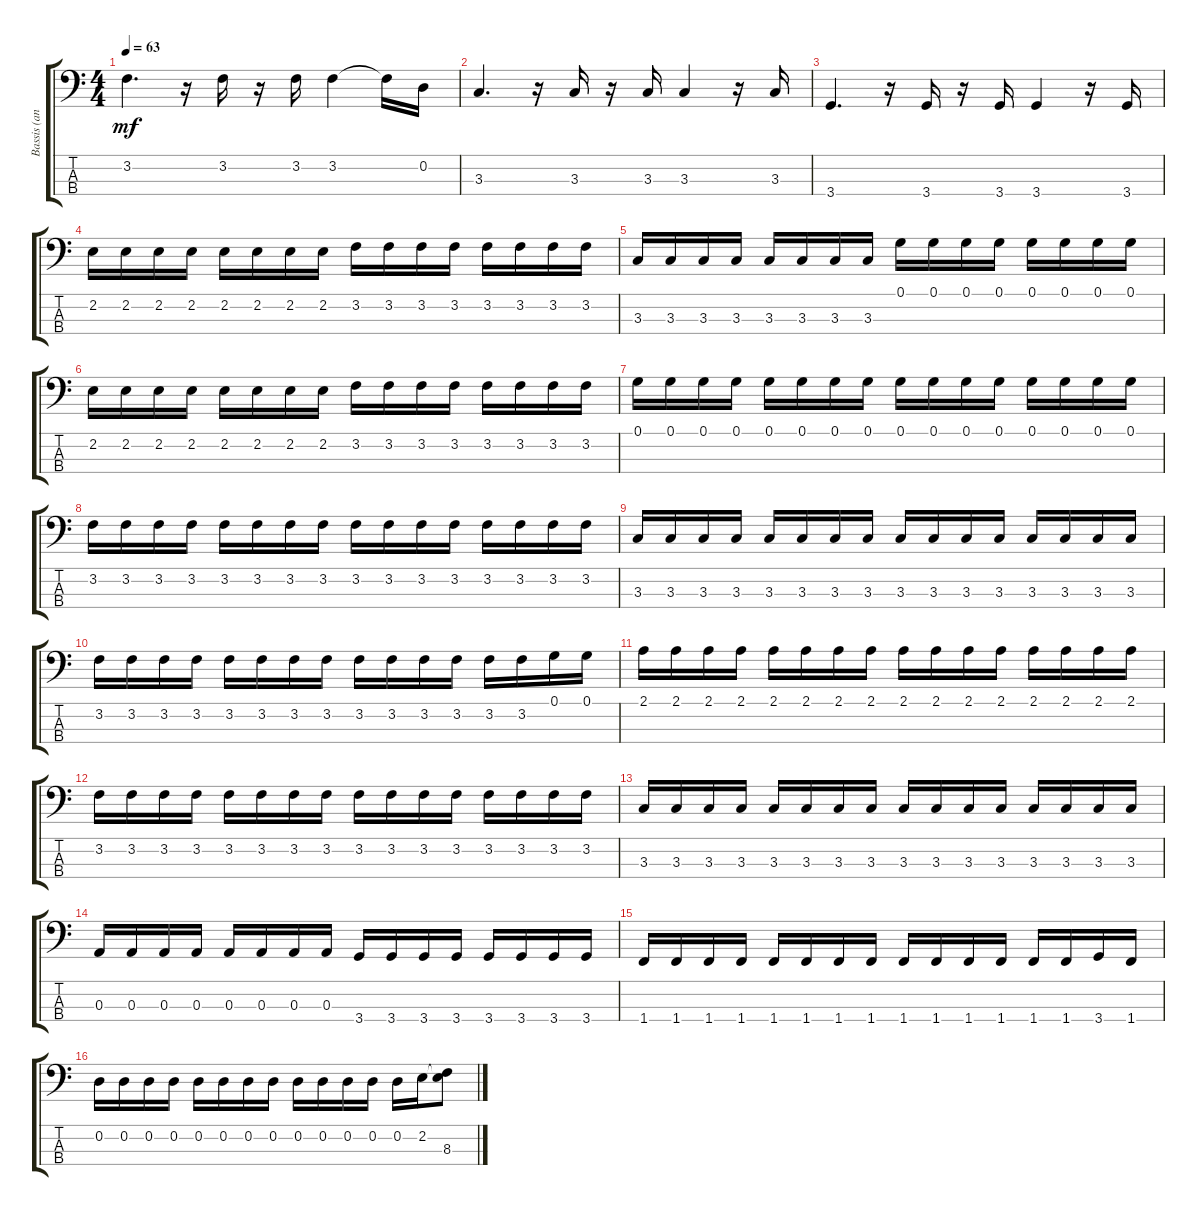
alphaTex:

\track ("Bassis" "Bassis (an") {instrument electricbassfinger}
\staff {score tabs}
\tuning (G2 D2 A1 E1) {hide}
\ts (4 4)
\tempo 63
\clef f4
\ks c
3.2.4{d dy mf} r.16 3.2.16 r.16 3.2.16 3.2.4 3.2{t}.16 0.2.16 |
3.3.4{d} r.16 3.3.16 r.16 3.3.16 3.3.4 r.16 3.3.16 |
3.4.4{d} r.16 3.4.16 r.16 3.4.16 3.4.4 r.16 3.4.16 |
2.2.16 2.2.16 2.2.16 2.2.16 2.2.16 2.2.16 2.2.16 2.2.16 3.2.16 3.2.16 3.2.16 3.2.16 3.2.16 3.2.16 3.2.16 3.2.16 |
3.3.16 3.3.16 3.3.16 3.3.16 3.3.16 3.3.16 3.3.16 3.3.16 0.1.16 0.1.16 0.1.16 0.1.16 0.1.16 0.1.16 0.1.16 0.1.16 |
2.2.16 2.2.16 2.2.16 2.2.16 2.2.16 2.2.16 2.2.16 2.2.16 3.2.16 3.2.16 3.2.16 3.2.16 3.2.16 3.2.16 3.2.16 3.2.16 |
0.1.16 0.1.16 0.1.16 0.1.16 0.1.16 0.1.16 0.1.16 0.1.16 0.1.16 0.1.16 0.1.16 0.1.16 0.1.16 0.1.16 0.1.16 0.1.16 |
3.2.16 3.2.16 3.2.16 3.2.16 3.2.16 3.2.16 3.2.16 3.2.16 3.2.16 3.2.16 3.2.16 3.2.16 3.2.16 3.2.16 3.2.16 3.2.16 |
3.3.16 3.3.16 3.3.16 3.3.16 3.3.16 3.3.16 3.3.16 3.3.16 3.3.16 3.3.16 3.3.16 3.3.16 3.3.16 3.3.16 3.3.16 3.3.16 |
3.2.16 3.2.16 3.2.16 3.2.16 3.2.16 3.2.16 3.2.16 3.2.16 3.2.16 3.2.16 3.2.16 3.2.16 3.2.16 3.2.16 0.1.16 0.1.16 |
2.1.16 2.1.16 2.1.16 2.1.16 2.1.16 2.1.16 2.1.16 2.1.16 2.1.16 2.1.16 2.1.16 2.1.16 2.1.16 2.1.16 2.1.16 2.1.16 |
3.2.16 3.2.16 3.2.16 3.2.16 3.2.16 3.2.16 3.2.16 3.2.16 3.2.16 3.2.16 3.2.16 3.2.16 3.2.16 3.2.16 3.2.16 3.2.16 |
3.3.16 3.3.16 3.3.16 3.3.16 3.3.16 3.3.16 3.3.16 3.3.16 3.3.16 3.3.16 3.3.16 3.3.16 3.3.16 3.3.16 3.3.16 3.3.16 |
0.3.16 0.3.16 0.3.16 0.3.16 0.3.16 0.3.16 0.3.16 0.3.16 3.4.16 3.4.16 3.4.16 3.4.16 3.4.16 3.4.16 3.4.16 3.4.16 |
1.4.16 1.4.16 1.4.16 1.4.16 1.4.16 1.4.16 1.4.16 1.4.16 1.4.16 1.4.16 1.4.16 1.4.16 1.4.16 1.4.16 3.4.16 1.4.16 |
0.2.16 0.2.16 0.2.16 0.2.16 0.2.16 0.2.16 0.2.16 0.2.16 0.2.16 0.2.16 0.2.16 0.2.16 0.2.16 2.2.16 (2.2{t} 8.3).8
